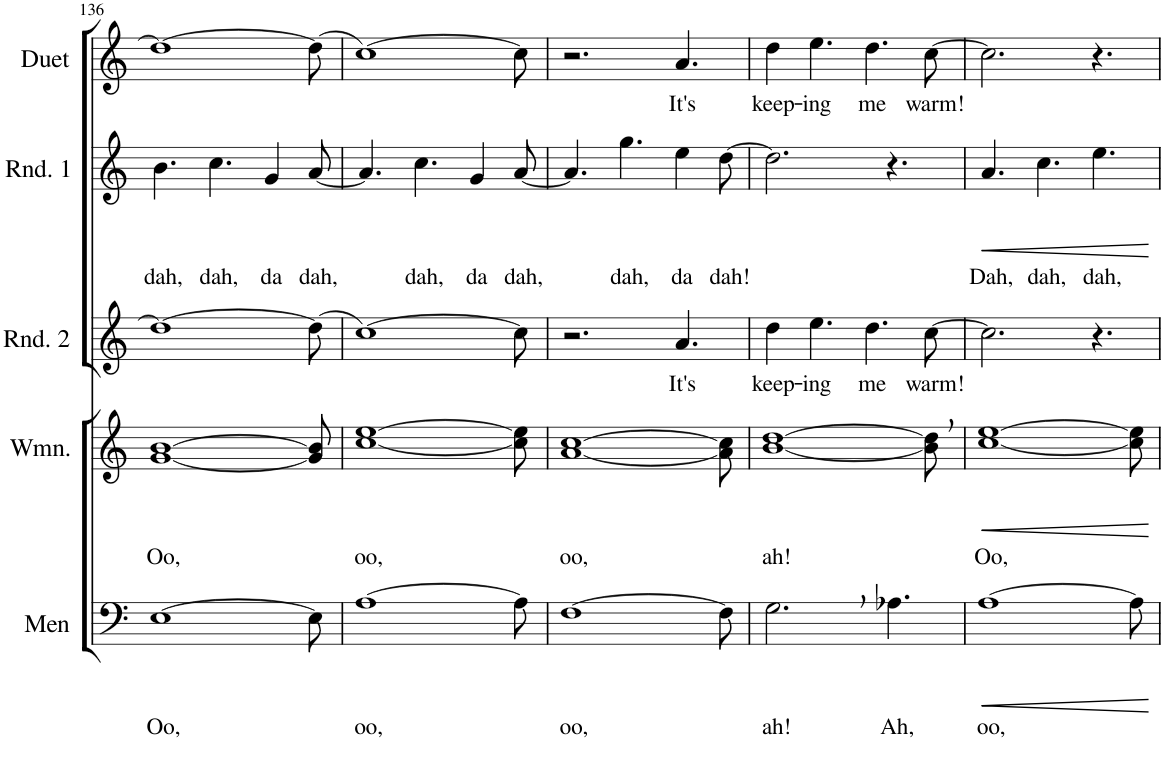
**kern	**text	**dynam	**kern	**text	**dynam	**kern	**text	**kern	**text	**dynam	**kern	**text
*part5	*part5	*part5	*part4	*part4	*part4	*part3	*part3	*part2	*part2	*part2	*part1	*part1
*staff5	*staff5	*staff5	*staff4	*staff4	*staff4	*staff3	*staff3	*staff2	*staff2	*staff2	*staff1	*staff1
*I"Men	*	*	*I"Women	*	*	*I"Round 2	*	*I"Round 1	*	*	*I"Duet	*
*I'Men	*	*	*I'Wmn.	*	*	*I'Rnd. 2	*	*I'Rnd. 1	*	*	*I'Duet	*
!!LO:PB:g=z
*clefF4	*	*	*clefG2	*	*	*clefG2	*	*clefG2	*	*	*clefG2	*
*k[]	*	*	*k[]	*	*	*k[]	*	*k[]	*	*	*k[]	*
*M9/8	*	*	*M9/8	*	*	*M9/8	*	*M9/8	*	*	*M9/8	*
=136	=136	=136	=136	=136	=136	=136	=136	=136	=136	=136	=136	=136
!	!LO:LY:b	!	!	!LO:LY:b	!	!	!	!	!LO:LY:b	!	!	!
[1E	Oo,	.	[1g [1b	Oo,	.	1dd_	.	4.b\	dah,	.	1dd_	.
!	!	!	!	!	!	!	!	!	!LO:LY:b	!	!	!
.	.	.	.	.	.	.	.	4.cc\	dah,	.	.	.
!	!	!	!	!	!	!	!	!	!LO:LY:b	!	!	!
.	.	.	.	.	.	.	.	4g/	da	.	.	.
!	!	!	!	!	!	!	!	!	!LO:LY:b	!	!	!
8E\]	.	.	8g/] 8b/]	.	.	(8dd\]	.	[8a/	dah,	.	(8dd\]	.
=137	=137	=137	=137	=137	=137	=137	=137	=137	=137	=137	=137	=137
!	!LO:LY:b	!	!	!LO:LY:b	!	!	!	!	!	!	!	!
[1A	oo,	.	[1cc [1ee	oo,	.	[1cc)	.	4.a/]	.	.	[1cc)	.
!	!	!	!	!	!	!	!	!	!LO:LY:b	!	!	!
.	.	.	.	.	.	.	.	4.cc\	dah,	.	.	.
!	!	!	!	!	!	!	!	!	!LO:LY:b	!	!	!
.	.	.	.	.	.	.	.	4g/	da	.	.	.
!	!	!	!	!	!	!	!	!	!LO:LY:b	!	!	!
8A\]	.	.	8cc\] 8ee\]	.	.	8cc\]	.	[8a/	dah,	.	8cc\]	.
=138	=138	=138	=138	=138	=138	=138	=138	=138	=138	=138	=138	=138
!	!LO:LY:b	!	!	!LO:LY:b	!	!	!	!	!	!	!	!
[1F	oo,	.	[1a [1cc	oo,	.	2.r	.	4.a/]	.	.	2.r	.
!	!	!	!	!	!	!	!	!	!LO:LY:b	!	!	!
.	.	.	.	.	.	.	.	4.gg\	dah,	.	.	.
!	!	!	!	!	!	!	!LO:LY:b	!	!LO:LY:b	!	!	!LO:LY:b
.	.	.	.	.	.	4.a/	It's	4ee\	da	.	4.a/	It's
!	!	!	!	!	!	!	!	!	!LO:LY:b	!	!	!
8F\]	.	.	8a\] 8cc\]	.	.	.	.	[8dd\	dah!	.	.	.
=139	=139	=139	=139	=139	=139	=139	=139	=139	=139	=139	=139	=139
!	!LO:LY:b	!	!	!LO:LY:b	!	!	!LO:LY:b	!	!	!	!	!LO:LY:b
2.G,\	ah!	.	[1b [1dd	ah!	.	4dd\	keep-	2.dd\]	.	.	4dd\	keep-
!	!	!	!	!	!	!	!LO:LY:b	!	!	!	!	!LO:LY:b
.	.	.	.	.	.	4.ee\	-ing	.	.	.	4.ee\	-ing
!	!	!	!	!	!	!	!LO:LY:b	!	!	!	!	!LO:LY:b
.	.	.	.	.	.	4.dd\	me	.	.	.	4.dd\	me
!	!LO:LY:b	!	!	!	!	!	!	!	!	!	!	!
4.A-X\	Ah,	.	.	.	.	.	.	4.r	.	.	.	.
!	!	!	!	!	!	!	!LO:LY:b	!	!	!	!	!LO:LY:b
.	.	.	8b\], 8dd\],	.	.	[8cc\	warm!	.	.	.	[8cc\	warm!
=140	=140	=140	=140	=140	=140	=140	=140	=140	=140	=140	=140	=140
!	!LO:LY:b	!LO:HP:b	!	!LO:LY:b	!LO:HP:b	!	!	!	!LO:LY:b	!LO:HP:b	!	!
[1A	oo,	<	[1cc [1ee	Oo,	<	2.cc\]	.	4.a/	Dah,	<	2.cc\]	.
!	!	!	!	!	!	!	!	!	!LO:LY:b	!	!	!
.	.	.	.	.	.	.	.	4.cc\	dah,	.	.	.
!	!	!	!	!	!	!	!	!	!LO:LY:b	!	!	!
.	.	.	.	.	.	4.r	.	4.ee\	dah,	.	4.r	.
8A\]	.	.	8cc\] 8ee\]	.	.	.	.	.	.	.	.	.
.	.	[	.	.	[	.	.	.	.	[	.	.
=	=	=	=	=	=	=	=	=	=	=	=	=
*-	*-	*-	*-	*-	*-	*-	*-	*-	*-	*-	*-	*-
